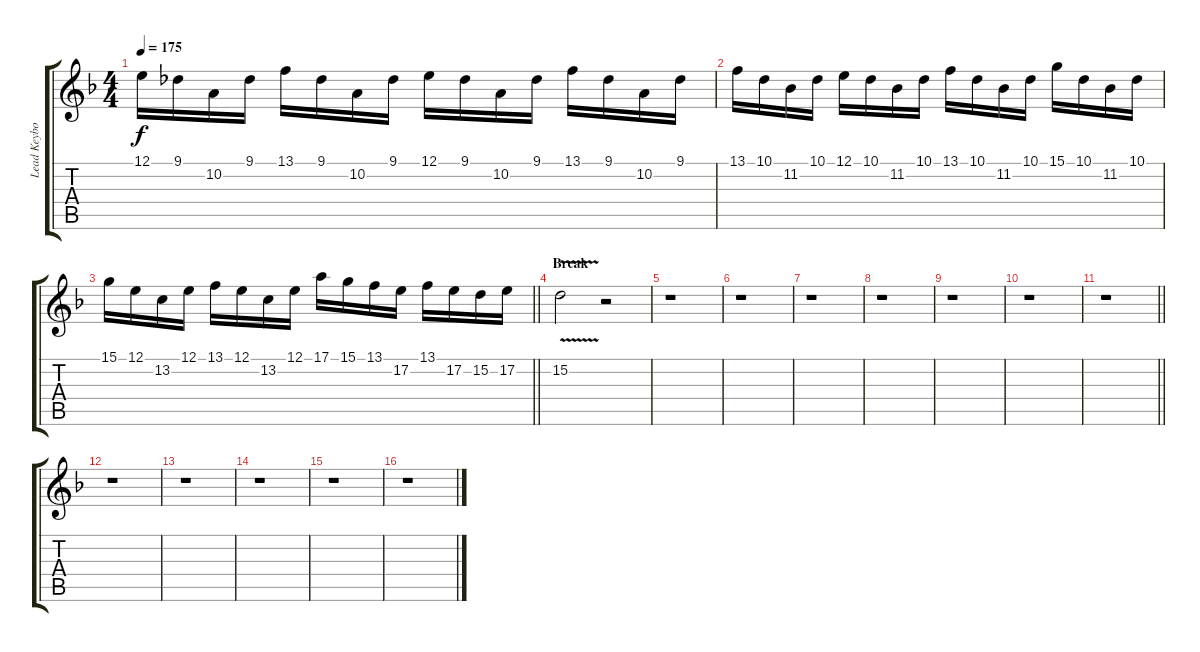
\track ("Lead Keyboard 2: Juha Mäenpää" "Lead Keybo") {instrument brasssection}
\staff {score tabs}
\tuning (E4 B3 G3 D3 A2 E2) {hide}
\ts (4 4)
\tempo 175
\clef g2
\ks dminor
12.1.16{dy f} 9.1.16 10.2.16 9.1.16 13.1.16 9.1.16 10.2.16 9.1.16 12.1.16 9.1.16 10.2.16 9.1.16 13.1.16 9.1.16 10.2.16 9.1.16 |
13.1.16 10.1.16 11.2.16 10.1.16 12.1.16 10.1.16 11.2.16 10.1.16 13.1.16 10.1.16 11.2.16 10.1.16 15.1.16 10.1.16 11.2.16 10.1.16 |
\barLineRight lightlight
15.1.16 12.1.16 13.2.16 12.1.16 13.1.16 12.1.16 13.2.16 12.1.16 17.1.16 15.1.16 13.1.16 17.2.16 13.1.16 17.2.16 15.2.16 17.2.16 |
\section ("" "Break")
15.2{v}.2 r.2 |
r.1 |
r.1 |
r.1 |
r.1 |
r.1 |
r.1 |
\barLineRight lightlight
r.1 |
r.1 |
r.1 |
r.1 |
r.1 |
r.1
